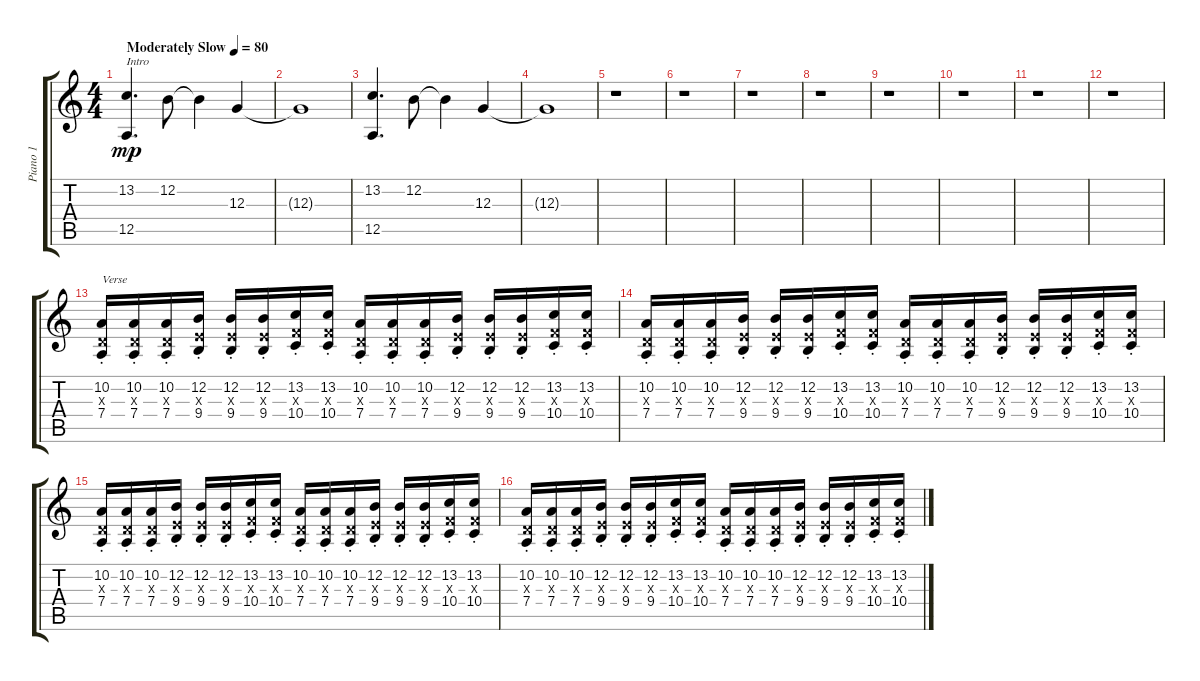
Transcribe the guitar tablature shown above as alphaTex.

\track ("Piano 1" "Piano 1") {instrument acousticgrandpiano}
\staff {score tabs}
\tuning (E4 B3 G3 D3 A2 E2) {hide}
\ts (4 4)
\tempo (80 "Moderately Slow")
\clef g2
\ks c
(13.2 12.5).4{d txt "Intro" dy mp instrument acousticgrandpiano} 12.2.8 12.2{t}.4 12.3.4 |
12.3{t}.1 |
(13.2 12.5).4{d} 12.2.8 12.2{t}.4 12.3.4 |
12.3{t}.1 |
r.1 |
r.1 |
r.1 |
r.1 |
r.1 |
r.1 |
r.1 |
r.1 |
(10.2{st} 7.3{x} 7.4{st}).16{txt "Verse"} (10.2{st} 7.3{x} 7.4{st}).16 (10.2{st} 7.3{x} 7.4{st}).16 (12.2{st} 9.3{x} 9.4{st}).16 (12.2{st} 9.3{x} 9.4{st}).16 (12.2{st} 9.3{x} 9.4{st}).16 (13.2{st} 10.3{x} 10.4{st}).16 (13.2{st} 10.3{x} 10.4{st}).16 (10.2{st} 7.3{x} 7.4{st}).16 (10.2{st} 7.3{x} 7.4{st}).16 (10.2{st} 7.3{x} 7.4{st}).16 (12.2{st} 9.3{x} 9.4{st}).16 (12.2{st} 9.3{x} 9.4{st}).16 (12.2{st} 9.3{x} 9.4{st}).16 (13.2{st} 10.3{x} 10.4{st}).16 (13.2{st} 10.3{x} 10.4{st}).16 |
(10.2{st} 7.3{x} 7.4{st}).16 (10.2{st} 7.3{x} 7.4{st}).16 (10.2{st} 7.3{x} 7.4{st}).16 (12.2{st} 9.3{x} 9.4{st}).16 (12.2{st} 9.3{x} 9.4{st}).16 (12.2{st} 9.3{x} 9.4{st}).16 (13.2{st} 10.3{x} 10.4{st}).16 (13.2{st} 10.3{x} 10.4{st}).16 (10.2{st} 7.3{x} 7.4{st}).16 (10.2{st} 7.3{x} 7.4{st}).16 (10.2{st} 7.3{x} 7.4{st}).16 (12.2{st} 9.3{x} 9.4{st}).16 (12.2{st} 9.3{x} 9.4{st}).16 (12.2{st} 9.3{x} 9.4{st}).16 (13.2{st} 10.3{x} 10.4{st}).16 (13.2{st} 10.3{x} 10.4{st}).16 |
(10.2{st} 7.3{x} 7.4{st}).16 (10.2{st} 7.3{x} 7.4{st}).16 (10.2{st} 7.3{x} 7.4{st}).16 (12.2{st} 9.3{x} 9.4{st}).16 (12.2{st} 9.3{x} 9.4{st}).16 (12.2{st} 9.3{x} 9.4{st}).16 (13.2{st} 10.3{x} 10.4{st}).16 (13.2{st} 10.3{x} 10.4{st}).16 (10.2{st} 7.3{x} 7.4{st}).16 (10.2{st} 7.3{x} 7.4{st}).16 (10.2{st} 7.3{x} 7.4{st}).16 (12.2{st} 9.3{x} 9.4{st}).16 (12.2{st} 9.3{x} 9.4{st}).16 (12.2{st} 9.3{x} 9.4{st}).16 (13.2{st} 10.3{x} 10.4{st}).16 (13.2{st} 10.3{x} 10.4{st}).16 |
(10.2{st} 7.3{x} 7.4{st}).16 (10.2{st} 7.3{x} 7.4{st}).16 (10.2{st} 7.3{x} 7.4{st}).16 (12.2{st} 9.3{x} 9.4{st}).16 (12.2{st} 9.3{x} 9.4{st}).16 (12.2{st} 9.3{x} 9.4{st}).16 (13.2{st} 10.3{x} 10.4{st}).16 (13.2{st} 10.3{x} 10.4{st}).16 (10.2{st} 7.3{x} 7.4{st}).16 (10.2{st} 7.3{x} 7.4{st}).16 (10.2{st} 7.3{x} 7.4{st}).16 (12.2{st} 9.3{x} 9.4{st}).16 (12.2{st} 9.3{x} 9.4{st}).16 (12.2{st} 9.3{x} 9.4{st}).16 (13.2{st} 10.3{x} 10.4{st}).16 (13.2{st} 10.3{x} 10.4{st}).16
